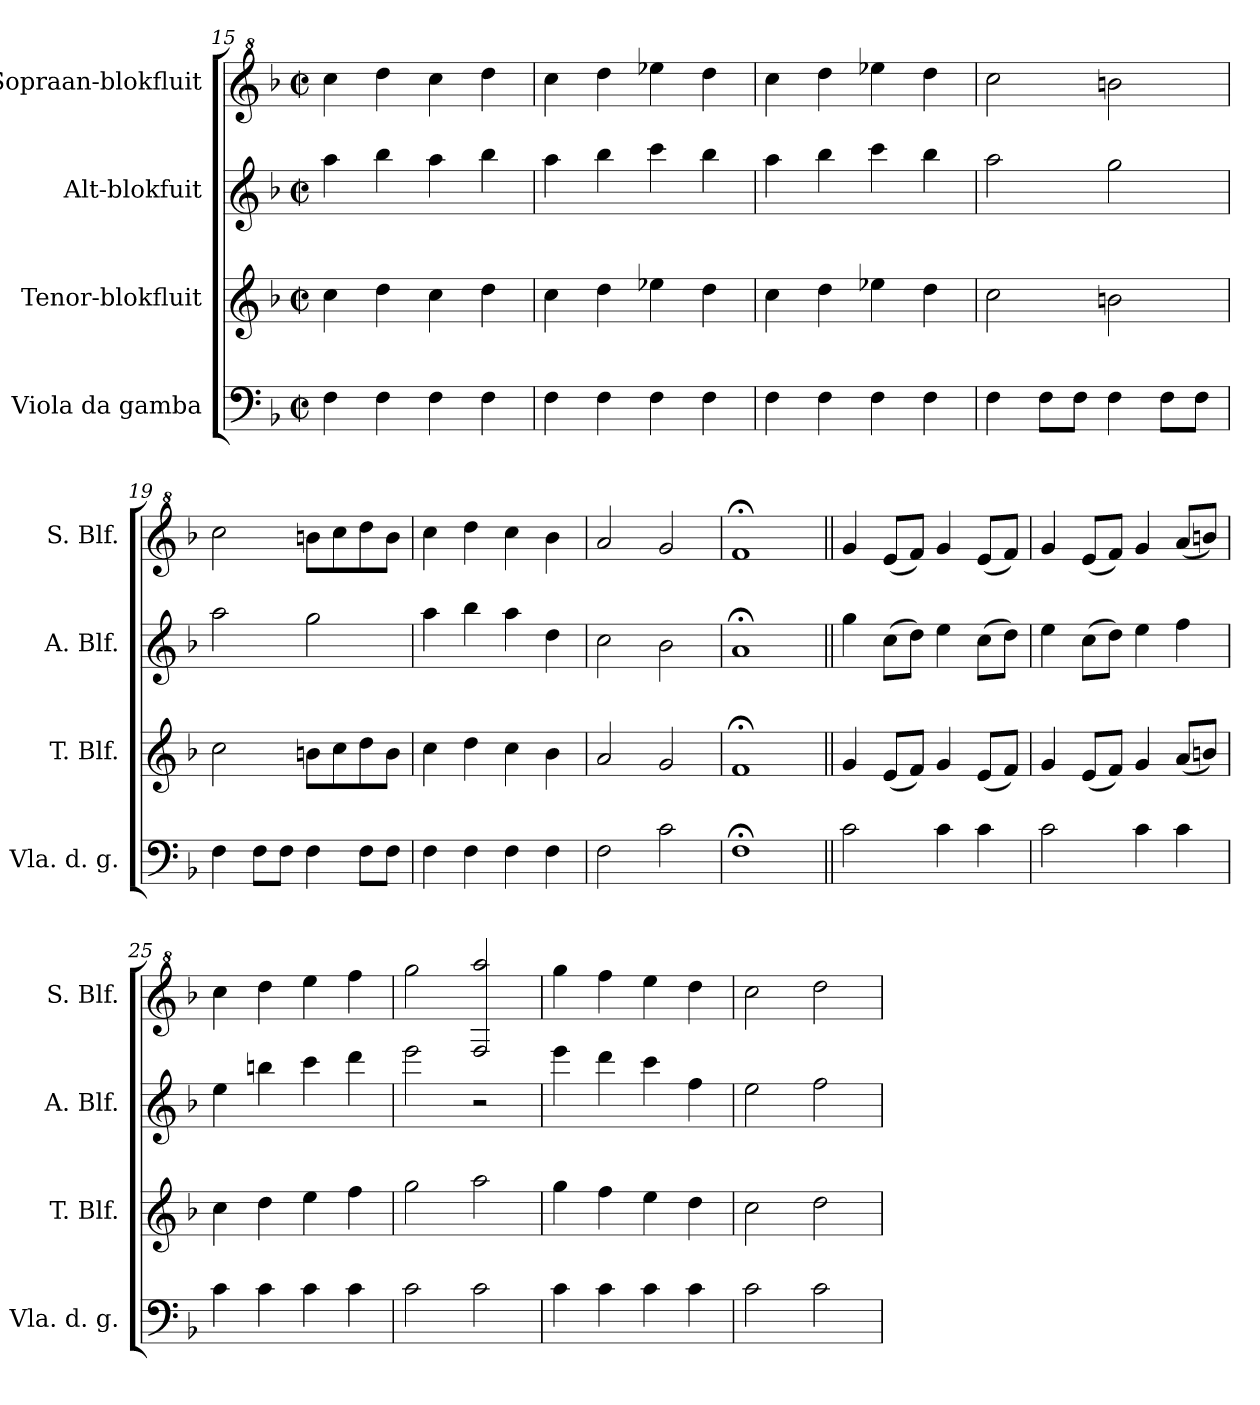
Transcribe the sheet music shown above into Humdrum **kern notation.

**kern	**kern	**kern	**kern
*part4	*part3	*part2	*part1
*staff4	*staff3	*staff2	*staff1
*I"Viola da gamba	*I"Tenor-blokfluit	*I"Alt-blokfuit	*I"Sopraan-blokfluit
*I'Vla. d. g.	*I'T. Blf.	*I'A. Blf.	*I'S. Blf.
*clefF4	*clefG2	*clefG2	*clefG^2
*k[b-]	*k[b-]	*k[b-]	*k[b-]
*M2/2	*M2/2	*M2/2	*M2/2
*met(c|)	*met(c|)	*met(c|)	*met(c|)
=15	=15	=15	=15
4F\	4cc\	4aa\	4ccc\
4F\	4dd\	4bb-\	4ddd\
4F\	4cc\	4aa\	4ccc\
4F\	4dd\	4bb-\	4ddd\
!!LO:LB:g=z
=16	=16	=16	=16
4F\	4cc\	4aa\	4ccc\
4F\	4dd\	4bb-\	4ddd\
4F\	4ee-X\	4ccc\	4eee-X\
4F\	4dd\	4bb-\	4ddd\
=17	=17	=17	=17
4F\	4cc\	4aa\	4ccc\
4F\	4dd\	4bb-\	4ddd\
4F\	4ee-X\	4ccc\	4eee-X\
4F\	4dd\	4bb-\	4ddd\
=18	=18	=18	=18
4F\	2cc\	2aa\	2ccc\
8F\L	.	.	.
8F\J	.	.	.
4F\	2bn\	2gg\	2bbn\
8F\L	.	.	.
8F\J	.	.	.
=19	=19	=19	=19
4F\	2cc\	2aa\	2ccc\
8F\L	.	.	.
8F\J	.	.	.
4F\	8bn\L	2gg\	8bbn\L
.	8cc\	.	8ccc\
8F\L	8dd\	.	8ddd\
8F\J	8b\J	.	8bb\J
=20	=20	=20	=20
4F\	4cc\	4aa\	4ccc\
4F\	4dd\	4bb-\	4ddd\
4F\	4cc\	4aa\	4ccc\
4F\	4b-\	4dd\	4bb-\
=21	=21	=21	=21
2F\	2a/	2cc\	2aa/
2c\	2g/	2b-\	2gg/
=22	=22	=22	=22
1F;<	1f;<	1a;<	1ff;<
!!LO:PB:g=z
=23||	=23||	=23||	=23||
2c\	4g/	4gg\	4gg/
.	(8e/L	(8cc\L	(8ee/L
.	8f/J)	8dd\J)	8ff/J)
4c\	4g/	4ee\	4gg/
4c\	(8e/L	(8cc\L	(8ee/L
.	8f/J)	8dd\J)	8ff/J)
=24	=24	=24	=24
2c\	4g/	4ee\	4gg/
.	(8e/L	(8cc\L	(8ee/L
.	8f/J)	8dd\J)	8ff/J)
4c\	4g/	4ee\	4gg/
4c\	(8a/L	4ff\	(8aa/L
.	8bn/J)	.	8bbn/J)
=25	=25	=25	=25
4c\	4cc\	4ee\	4ccc\
4c\	4dd\	4bbn\	4ddd\
4c\	4ee\	4ccc\	4eee\
4c\	4ff\	4ddd\	4fff\
=26	=26	=26	=26
2c\	2gg\	2eee\	2ggg\
2c\	2aa\	2r	2f/ 2aaa/
=27	=27	=27	=27
4c\	4gg\	4eee\	4ggg\
4c\	4ff\	4ddd\	4fff\
4c\	4ee\	4ccc\	4eee\
4c\	4dd\	4ff\	4ddd\
=28	=28	=28	=28
2c\	2cc\	2ee\	2ccc\
2c\	2dd\	2ff\	2ddd\
=	=	=	=
*-	*-	*-	*-
